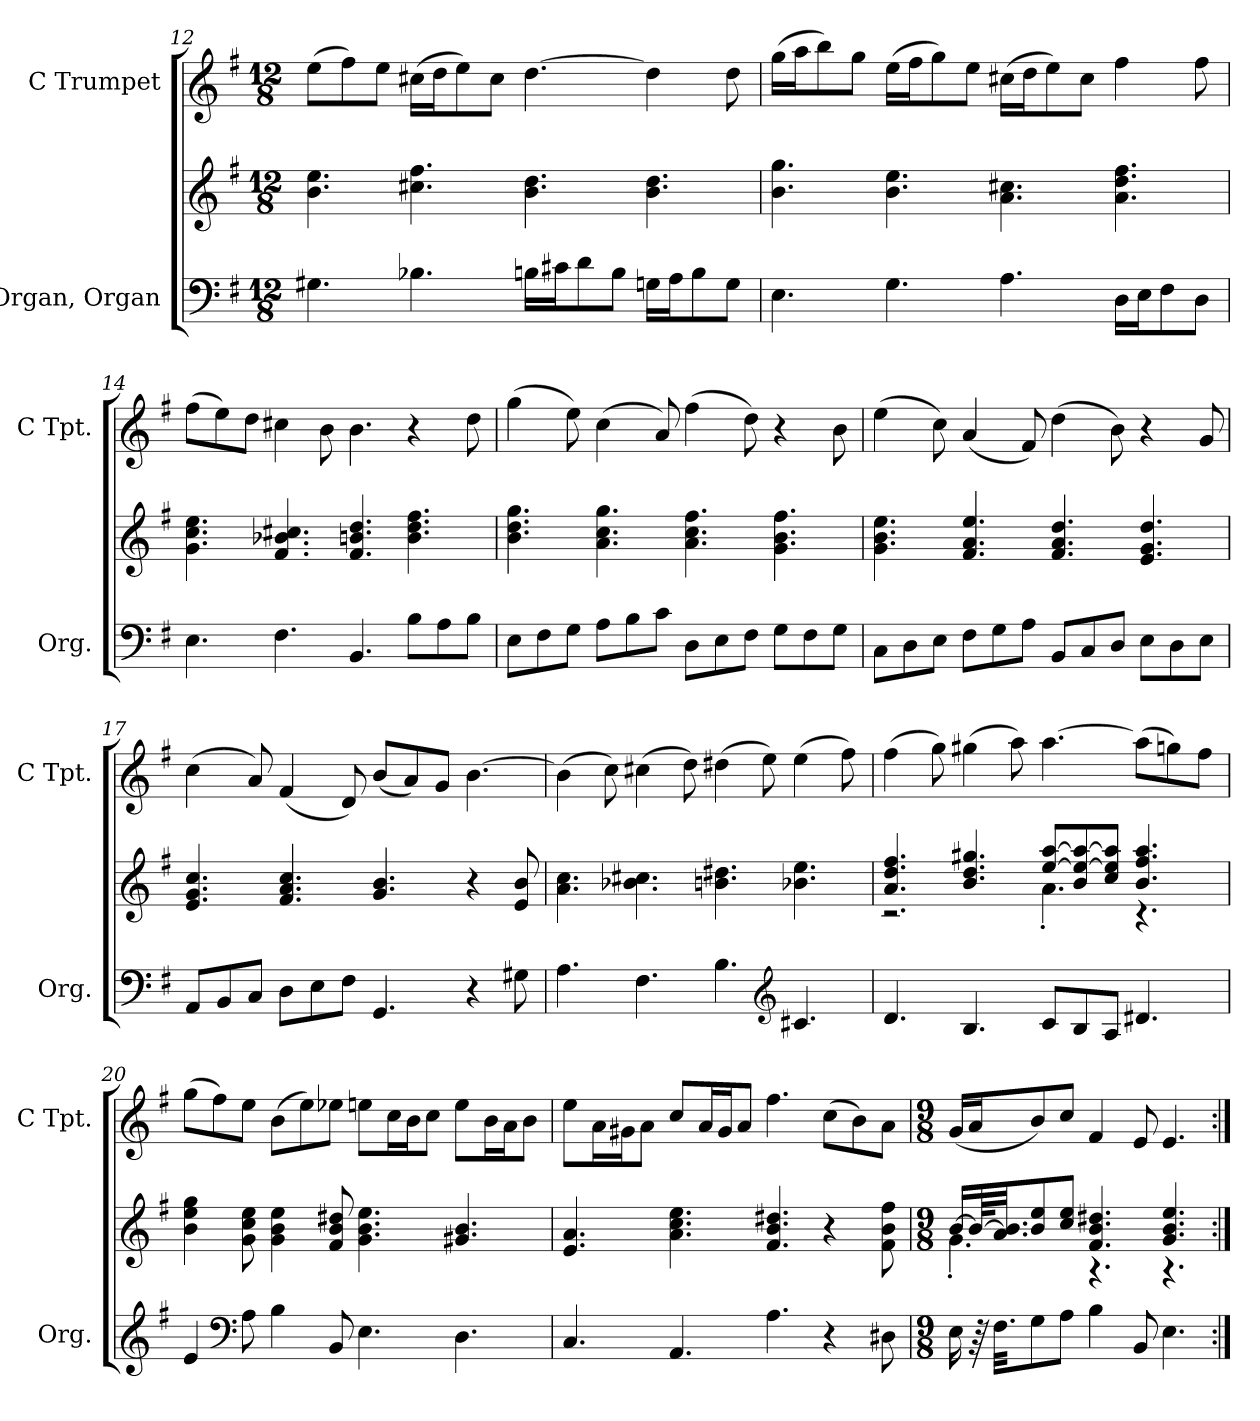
**kern	**kern	**kern
*part2	*part2	*part1
*staff3	*staff2	*staff1
*I"Organ, Organ	*	*I"C Trumpet
*I'Org.	*	*I'C Tpt.
*clefF4	*clefG2	*clefG2
*k[f#]	*k[f#]	*k[f#]
*M12/8	*M12/8	*M12/8
=12	=12	=12
4.G#X\	4.b\ 4.ee\	(8ee\L
.	.	8ff#\)
.	.	8ee\J
4.B-X\	4.cc#X\ 4.ff#\	(16cc#X\LL
.	.	16dd\J
.	.	8ee\)
.	.	8cc#\J
16Bn\LL	4.b\ 4.dd\	[4.dd\
16c#X\J	.	.
8d\	.	.
8B\J	.	.
16Gn\LL	4.b\ 4.dd\	4dd\]
16A\J	.	.
8B\	.	.
8G\J	.	8dd\
!!LO:PB:g=z
=13	=13	=13
4.E\	4.b\ 4.gg\	(16gg\LL
.	.	16aa\J
.	.	8bb\)
.	.	8gg\J
4.G\	4.b\ 4.ee\	(16ee\LL
.	.	16ff#\J
.	.	8gg\)
.	.	8ee\J
4.A\	4.a\ 4.cc#X\	(16cc#X\LL
.	.	16dd\J
.	.	8ee\)
.	.	8cc#\J
16D\LL	4.a\ 4.dd\ 4.ff#\	4ff#\
16E\J	.	.
8F#\	.	.
8D\J	.	8ff#\
=14	=14	=14
4.E\	4.g\ 4.cc\ 4.ee\	(8ff#\L
.	.	8ee\)
.	.	8dd\J
4.F#\	4.f#/ 4.b-X/ 4.cc#X/	4cc#X\
.	.	8b\
4.BB/	4.f#/ 4.bn/ 4.dd/	4.b\
8B\L	4.b\ 4.dd\ 4.ff#\	4r
8A\	.	.
8B\J	.	8dd\
=15	=15	=15
8E\L	4.b\ 4.dd\ 4.gg\	(4gg\
8F#\	.	.
8G\J	.	8ee\)
8A\L	4.a\ 4.cc\ 4.gg\	(4cc\
8B\	.	.
8c\J	.	8a/)
8D\L	4.a\ 4.cc\ 4.ff#\	(4ff#\
8E\	.	.
8F#\J	.	8dd\)
8G\L	4.g\ 4.b\ 4.ff#\	4r
8F#\	.	.
8G\J	.	8b\
!!LO:LB:g=z
=16	=16	=16
8C\L	4.g\ 4.b\ 4.ee\	(4ee\
8D\	.	.
8E\J	.	8cc\)
8F#\L	4.f#/ 4.a/ 4.ee/	(4a/
8G\	.	.
8A\J	.	8f#/)
8BB/L	4.f#/ 4.a/ 4.dd/	(4dd\
8C/	.	.
8D/J	.	8b\)
8E\L	4.e/ 4.g/ 4.dd/	4r
8D\	.	.
8E\J	.	8g/
=17	=17	=17
8AA/L	4.e/ 4.g/ 4.cc/	(4cc\
8BB/	.	.
8C/J	.	8a/)
8D\L	4.f#/ 4.a/ 4.cc/	(4f#/
8E\	.	.
8F#\J	.	8d/)
4.GG/	4.g/ 4.b/	(8b/L
.	.	8a/)
.	.	8g/J
4r	4r	[4.b\
8G#X\	8e/ 8b/	.
=18	=18	=18
4.A\	4.a\ 4.cc\	(4b\]
.	.	8cc\)
4.F#\	4.b-X\ 4.cc#X\	(4cc#X\
.	.	8dd\)
4.B\	4.bn\ 4.dd#X\	(4dd#X\
.	.	8ee\)
*clefG2	*	*
4.c#X/	4.b-X\ 4.ee\	(4ee\
.	.	8ff#\)
!!LO:LB:g=z
=19	=19	=19
*	*^	*
4.d/	4.a/ 4.dd/ 4.ff#/	2.r	(4ff#\
.	.	.	8gg\)
4.B/	4.b/ 4.dd/ 4.gg#X/	.	(4gg#X\
.	.	.	8aa\)
8c/L	[8ee/ [8aa/L	4.a'\	[4.aa\
8B/	8b/ 8ee/_ 8aa/_	.	.
8A/J	8cc/ 8ee/] 8aa/]J	.	.
4.d#X/	4.b/ 4.ff#/ 4.aa/	4.r	(8aa\L]
.	.	.	8ggn\)
.	.	.	8ff#\J
*	*v	*v	*
=20	=20	=20
4e/	4b\ 4ee\ 4gg\	(8gg\L
.	.	8ff#\)
*clefF4	*	*
8A\	8g\ 8cc\ 8ee\	8ee\J
4B\	4g\ 4b\ 4ee\	(8b\L
.	.	8ee\)
8BB/	8f#/ 8b/ 8dd#X/	8ee-X\J
4.E\	4.g\ 4.b\ 4.ee\	8een\L
.	.	16cc\L
.	.	16b\J
.	.	8cc\J
4.D\	4.g#X/ 4.b/	8ee\L
.	.	16b\L
.	.	16a\J
.	.	8b\J
=21	=21	=21
4.C/	4.e/ 4.a/	8ee\L
.	.	16a\L
.	.	16g#X\J
.	.	8a\J
4.AA/	4.a\ 4.cc\ 4.ee\	8cc/L
.	.	16a/L
.	.	16g#/J
.	.	8a/J
4.A\	4.f#/ 4.b/ 4.dd#X/	4.ff#\
4r	4r	(8cc\L
.	.	8b\)
8D#X\	8f#\ 8b\ 8ff#\	8a\J
!!LO:LB:g=z
=22	=22	=22
*M9/8	*M9/8	*M9/8
*	*^	*
16E\	[16b/LL	4.g'\	(16g/LL
64r	64b/KL_	.	16a/J
32.F#\KKL	32.a/ 32.b/]JJ	.	.
8G\	8b/ 8ee/	.	8b/)
8A\J	8cc/ 8ee/J	.	8cc/J
4B\	4.f#/ 4.b/ 4.dd#X/	4.r	4f#/
8BB/	.	.	8e/
4.E\	4.g/ 4.b/ 4.ee/	4.r	4.e/
*	*v	*v	*
=:|!	=:|!	=:|!
*-	*-	*-
